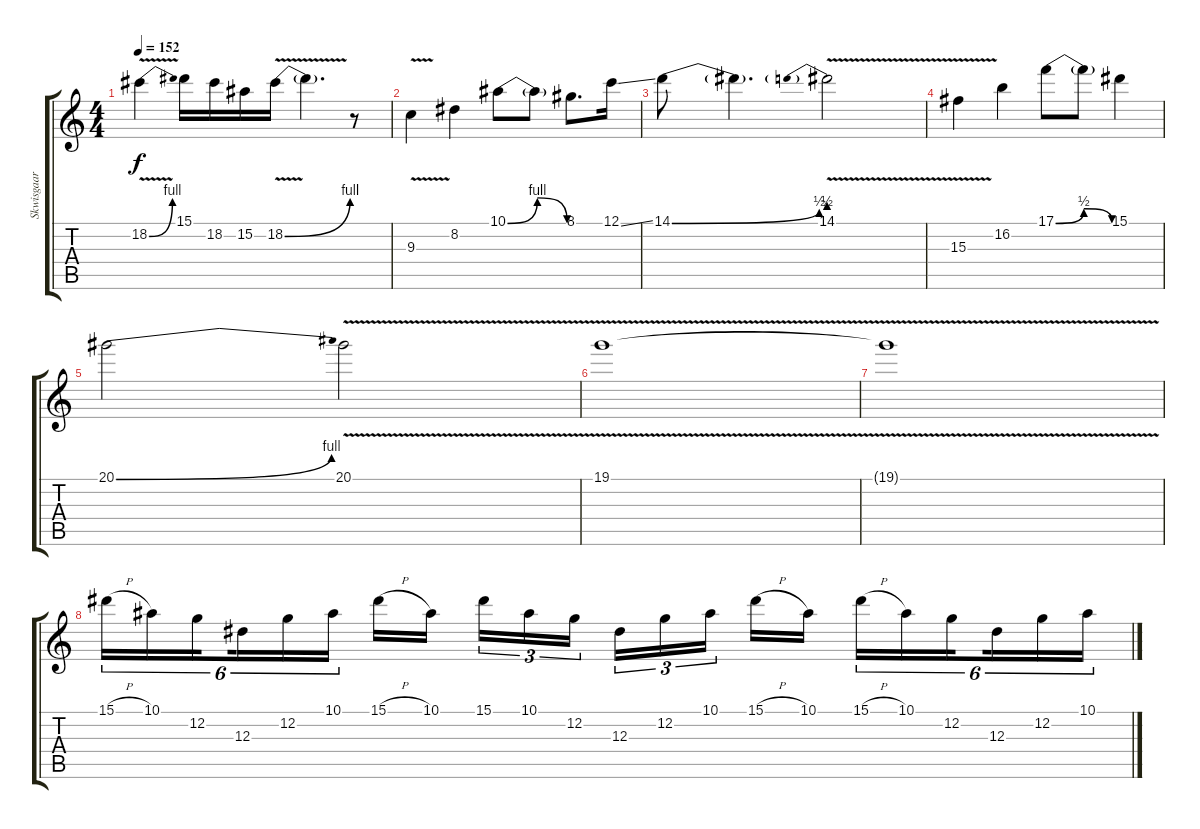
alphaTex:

\track ("Skwisgaar Skwigelf (Solo Guitar)" "Skwisgaar ") {instrument distortionguitar}
\staff {score tabs}
\tuning (C4 G3 Eb3 Bb2 F2 C2) {hide}
\ts (4 4)
\tempo 152
\clef g2
\ks c
18.2{be (bend 0 0 60 4) v}.4{dy f} 15.1.16 18.2.16 15.2.16 18.2{be (bend 0 0 60 4) v}.16 18.2{t}.4{d} r.8 |
9.3{v}.4 8.2.4 10.1{be (bendrelease 0 0 30 4 30 4 60 0)}.8 10.1{t}.8 8.1.8{d} 12.1{ss}.16 |
14.1{be (bend 0 0 60 2)}.8 14.1{t}.4{d} 14.1{be (prebend 0 2 60 2) v}.2 |
15.3{v}.4 16.2.4 17.1{be (bendrelease 0 0 30 2 30 2 60 0)}.8 17.1{t}.8 15.1.4 |
20.1{be (bend 0 0 60 4)}.2 20.1{v}.2 |
19.1{v}.1 |
19.1{t}.1 |
15.1{h}.16{tu (6 4)} 10.1.16{tu (6 4)} 12.2.16{tu (6 4) beam splitsecondary} 12.3.16{tu (6 4)} 12.2.16{tu (6 4)} 10.1.16{tu (6 4)} 15.1{h}.16 10.1.16{beam splitsecondary} 15.1.16{tu (3 2)} 10.1.16{tu (3 2)} 12.2.16{tu (3 2)} 12.3.16{tu (3 2)} 12.2.16{tu (3 2)} 10.1.16{tu (3 2) beam splitsecondary} 15.1{h}.16 10.1.16 15.1{h}.16{tu (6 4)} 10.1.16{tu (6 4)} 12.2.16{tu (6 4) beam splitsecondary} 12.3.16{tu (6 4)} 12.2.16{tu (6 4)} 10.1.16{tu (6 4)}
